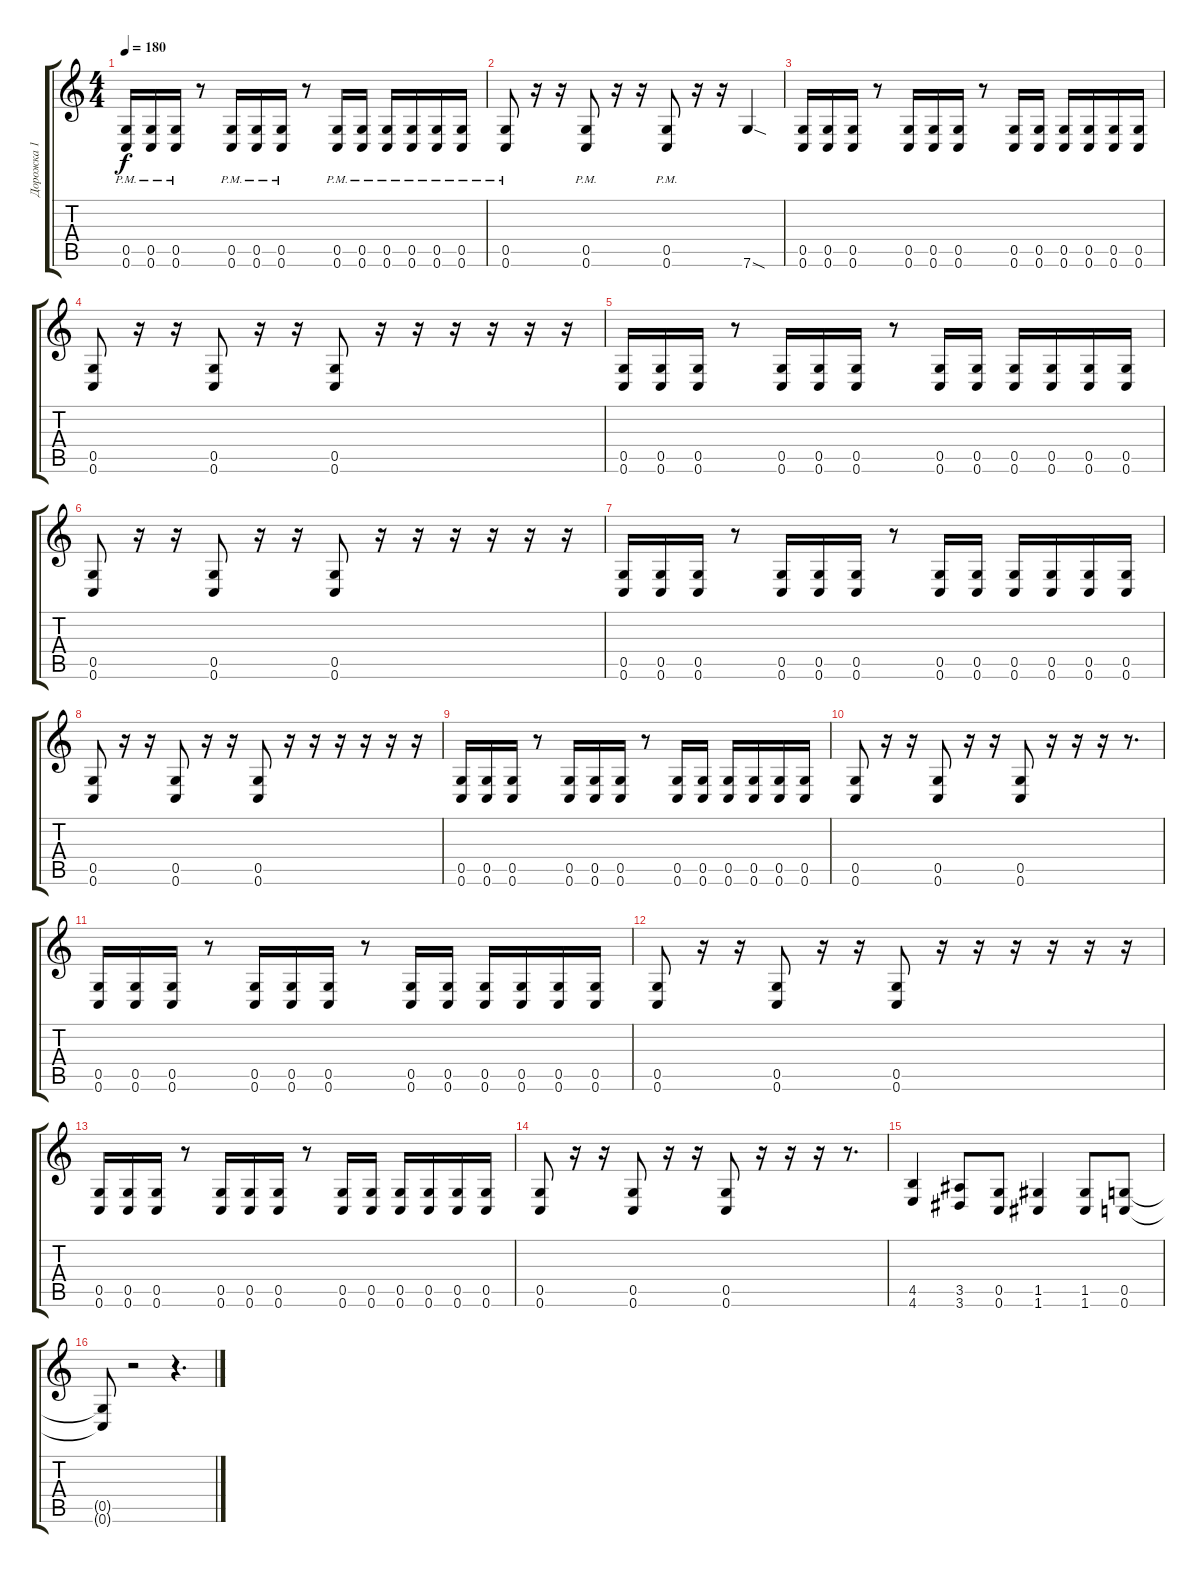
\track ("Дорожка 1" "Дорожка 1") {instrument distortionguitar}
\staff {score tabs}
\tuning (D4 A3 F3 C3 G2 C2) {hide}
\ts (4 4)
\tempo 180
\clef g2
\ks c
(0.5{pm} 0.6{pm}).16{dy f} (0.5{pm} 0.6{pm}).16 (0.5{pm} 0.6{pm}).16 r.8 (0.5{pm} 0.6{pm}).16 (0.5{pm} 0.6{pm}).16 (0.5{pm} 0.6{pm}).16 r.8 (0.5{pm} 0.6{pm}).16 (0.5{pm} 0.6{pm}).16 (0.5{pm} 0.6{pm}).16 (0.5{pm} 0.6{pm}).16 (0.5{pm} 0.6{pm}).16 (0.5{pm} 0.6{pm}).16 |
(0.5{pm} 0.6{pm}).8 r.16 r.16 (0.5{pm} 0.6{pm}).8 r.16 r.16 (0.5{pm} 0.6{pm}).8 r.16 r.16 7.6{sod}.4 |
(0.5 0.6).16 (0.5 0.6).16 (0.5 0.6).16 r.8 (0.5 0.6).16 (0.5 0.6).16 (0.5 0.6).16 r.8 (0.5 0.6).16 (0.5 0.6).16 (0.5 0.6).16 (0.5 0.6).16 (0.5 0.6).16 (0.5 0.6).16 |
(0.5 0.6).8 r.16 r.16 (0.5 0.6).8 r.16 r.16 (0.5 0.6).8 r.16 r.16 r.16 r.16 r.16 r.16 |
(0.5 0.6).16 (0.5 0.6).16 (0.5 0.6).16 r.8 (0.5 0.6).16 (0.5 0.6).16 (0.5 0.6).16 r.8 (0.5 0.6).16 (0.5 0.6).16 (0.5 0.6).16 (0.5 0.6).16 (0.5 0.6).16 (0.5 0.6).16 |
(0.5 0.6).8 r.16 r.16 (0.5 0.6).8 r.16 r.16 (0.5 0.6).8 r.16 r.16 r.16 r.16 r.16 r.16 |
(0.5 0.6).16 (0.5 0.6).16 (0.5 0.6).16 r.8 (0.5 0.6).16 (0.5 0.6).16 (0.5 0.6).16 r.8 (0.5 0.6).16 (0.5 0.6).16 (0.5 0.6).16 (0.5 0.6).16 (0.5 0.6).16 (0.5 0.6).16 |
(0.5 0.6).8 r.16 r.16 (0.5 0.6).8 r.16 r.16 (0.5 0.6).8 r.16 r.16 r.16 r.16 r.16 r.16 |
(0.5 0.6).16 (0.5 0.6).16 (0.5 0.6).16 r.8 (0.5 0.6).16 (0.5 0.6).16 (0.5 0.6).16 r.8 (0.5 0.6).16 (0.5 0.6).16 (0.5 0.6).16 (0.5 0.6).16 (0.5 0.6).16 (0.5 0.6).16 |
(0.5 0.6).8 r.16 r.16 (0.5 0.6).8 r.16 r.16 (0.5 0.6).8 r.16 r.16 r.16 r.8{d} |
(0.5 0.6).16 (0.5 0.6).16 (0.5 0.6).16 r.8 (0.5 0.6).16 (0.5 0.6).16 (0.5 0.6).16 r.8 (0.5 0.6).16 (0.5 0.6).16 (0.5 0.6).16 (0.5 0.6).16 (0.5 0.6).16 (0.5 0.6).16 |
(0.5 0.6).8 r.16 r.16 (0.5 0.6).8 r.16 r.16 (0.5 0.6).8 r.16 r.16 r.16 r.16 r.16 r.16 |
(0.5 0.6).16 (0.5 0.6).16 (0.5 0.6).16 r.8 (0.5 0.6).16 (0.5 0.6).16 (0.5 0.6).16 r.8 (0.5 0.6).16 (0.5 0.6).16 (0.5 0.6).16 (0.5 0.6).16 (0.5 0.6).16 (0.5 0.6).16 |
(0.5 0.6).8 r.16 r.16 (0.5 0.6).8 r.16 r.16 (0.5 0.6).8 r.16 r.16 r.16 r.8{d} |
(4.5 4.6).4 (3.5 3.6).8 (0.5 0.6).8 (1.5 1.6).4 (1.5 1.6).8 (0.5 0.6).8 |
(0.5{t} 0.6{t}).8 r.2 r.4{d}
